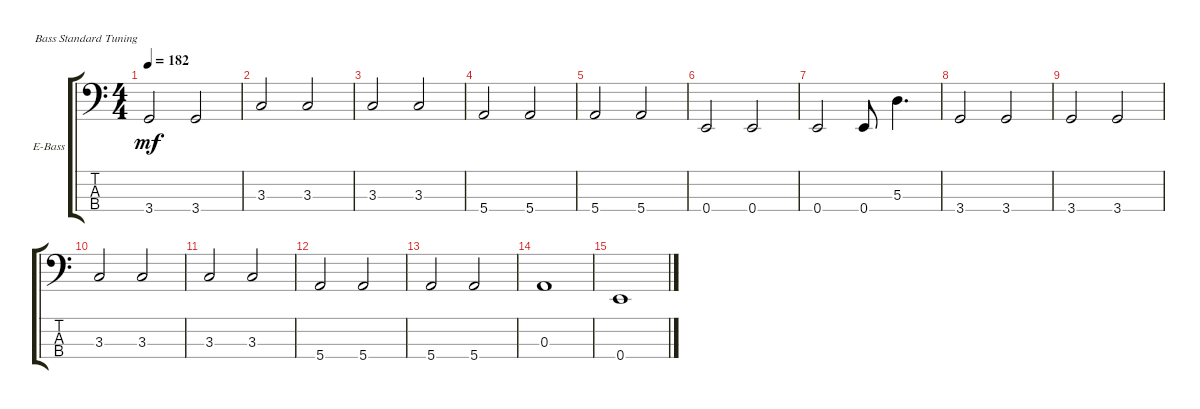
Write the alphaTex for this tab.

\defaultSystemsLayout 4
\bracketExtendMode groupsimilarinstruments
\firstSystemTrackNameOrientation horizontal
\otherSystemsTrackNameOrientation horizontal
\track ("Electric Bass" "E-Bass") {instrument electricbassfinger}
\staff {score tabs}
\tuning (G2 D2 A1 E1)
\ts (4 4)
\tempo 182
\clef f4
\scale
0.333333
\ks c
3.4.2{dy mf} 3.4.2 |
\scale
0.333333 3.3.2 3.3.2 |
\scale
0.333333 3.3.2 3.3.2 |
\scale
0.333333 5.4.2 5.4.2 |
\scale
0.333333 5.4.2 5.4.2 |
\scale
0.333333 0.4.2 0.4.2 |
\scale
0.333333 0.4.2 0.4.8 5.3.4{d} |
\scale
0.333333 3.4.2 3.4.2 |
\scale
0.333333 3.4.2 3.4.2 |
\scale
0.333333 3.3.2 3.3.2 |
\scale
0.333333 3.3.2 3.3.2 |
\scale
0.333333 5.4.2 5.4.2 |
\scale
0.333333 5.4.2 5.4.2 |
\scale
0.333333 0.3.1 |
\scale
0.333333 0.4.1 |
\scale
0.333333
